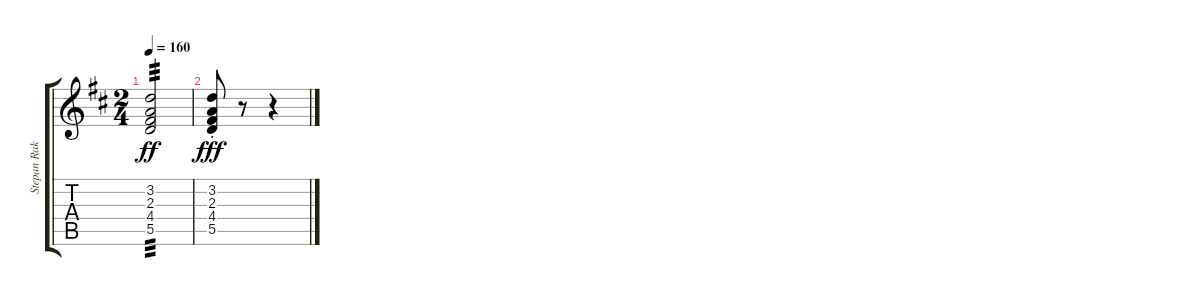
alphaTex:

\track ("Stepan Rak" "Stepan Rak") {instrument acousticguitarnylon}
\staff {score tabs}
\tuning (E4 B3 G3 D3 A2 E2) {hide}
\ts (2 4)
\tempo 160
\clef g2
\ks d
(3.2 2.3 4.4 5.5).2{tp 3 dy ff} |
(3.2{st} 2.3{st} 4.4{st} 5.5{st}).8{dy fff} r.8 r.4
